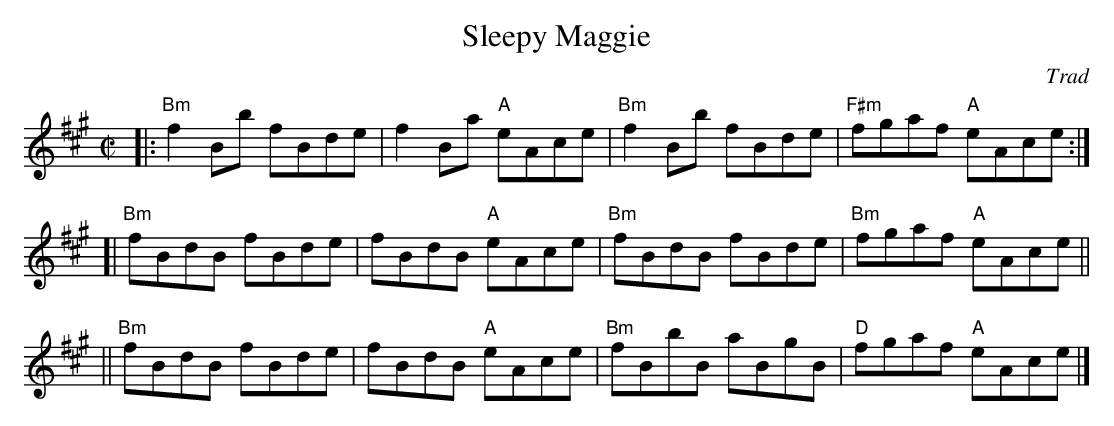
X:1
T: Sleepy Maggie
O: Trad
M: C|
L: 1/8
K: BDorian
|: "Bm"f2Bb fBde | f2Ba "A"eAce | "Bm"f2Bb fBde | "F#m"fgaf "A"eAce :|
[| "Bm"fBdB fBde | fBdB "A"eAce | "Bm"fBdB fBde | "Bm"fgaf "A"eAce ||
|| "Bm"fBdB fBde | fBdB "A"eAce | "Bm"fBbB aBgB | "D"fgaf "A"eAce |]
